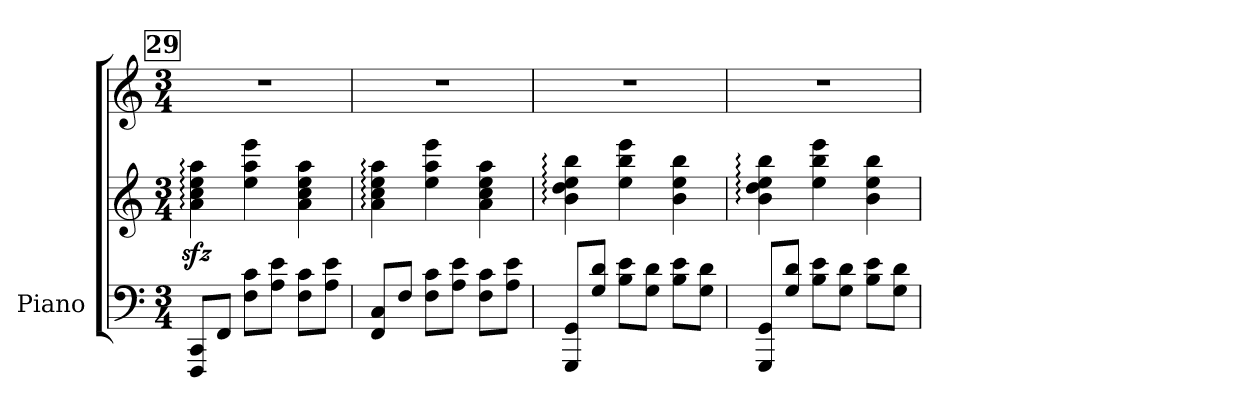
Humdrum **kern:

**kern	**kern	**kern
*part1	*part1	*part1
*staff3	*staff2	*staff1
*I"Piano	*	*
*I'Pno.	*	*
*clefF4	*clefG2	*clefG2
*k[]	*k[]	*k[]
*M3/4	*M3/4	*M3/4
!!LO:REH:place=s1:a:B:fs=14:t=29
=29	=29	=29
8FFF/ 8CC/L	4a\zz<: 4cc\zz<: 4ee\zz<: 4aa\zz<:	2.r
8FF/J	.	.
8F\ 8c\L	4ee\ 4aa\ 4eee\	.
8A\ 8e\J	.	.
8F\ 8c\L	4a\ 4cc\ 4ee\ 4aa\	.
8A\ 8e\J	.	.
=30	=30	=30
8FF/ 8C/L	4a\: 4cc\: 4ee\: 4aa\:	2.r
8F/J	.	.
8F\ 8c\L	4ee\ 4aa\ 4eee\	.
8A\ 8e\J	.	.
8F\ 8c\L	4a\ 4cc\ 4ee\ 4aa\	.
8A\ 8e\J	.	.
=31	=31	=31
8GGG/ 8GG/L	4b\: 4dd\: 4ee\: 4bb\:	2.r
8G/ 8d/J	.	.
8B\ 8e\L	4ee\ 4bb\ 4eee\	.
8G\ 8d\J	.	.
8B\ 8e\L	4b\ 4ee\ 4bb\	.
8G\ 8d\J	.	.
=32	=32	=32
8GGG/ 8GG/L	4b\: 4dd\: 4ee\: 4bb\:	2.r
8G/ 8d/J	.	.
8B\ 8e\L	4ee\ 4bb\ 4eee\	.
8G\ 8d\J	.	.
8B\ 8e\L	4b\ 4ee\ 4bb\	.
8G\ 8d\J	.	.
=	=	=
*-	*-	*-
